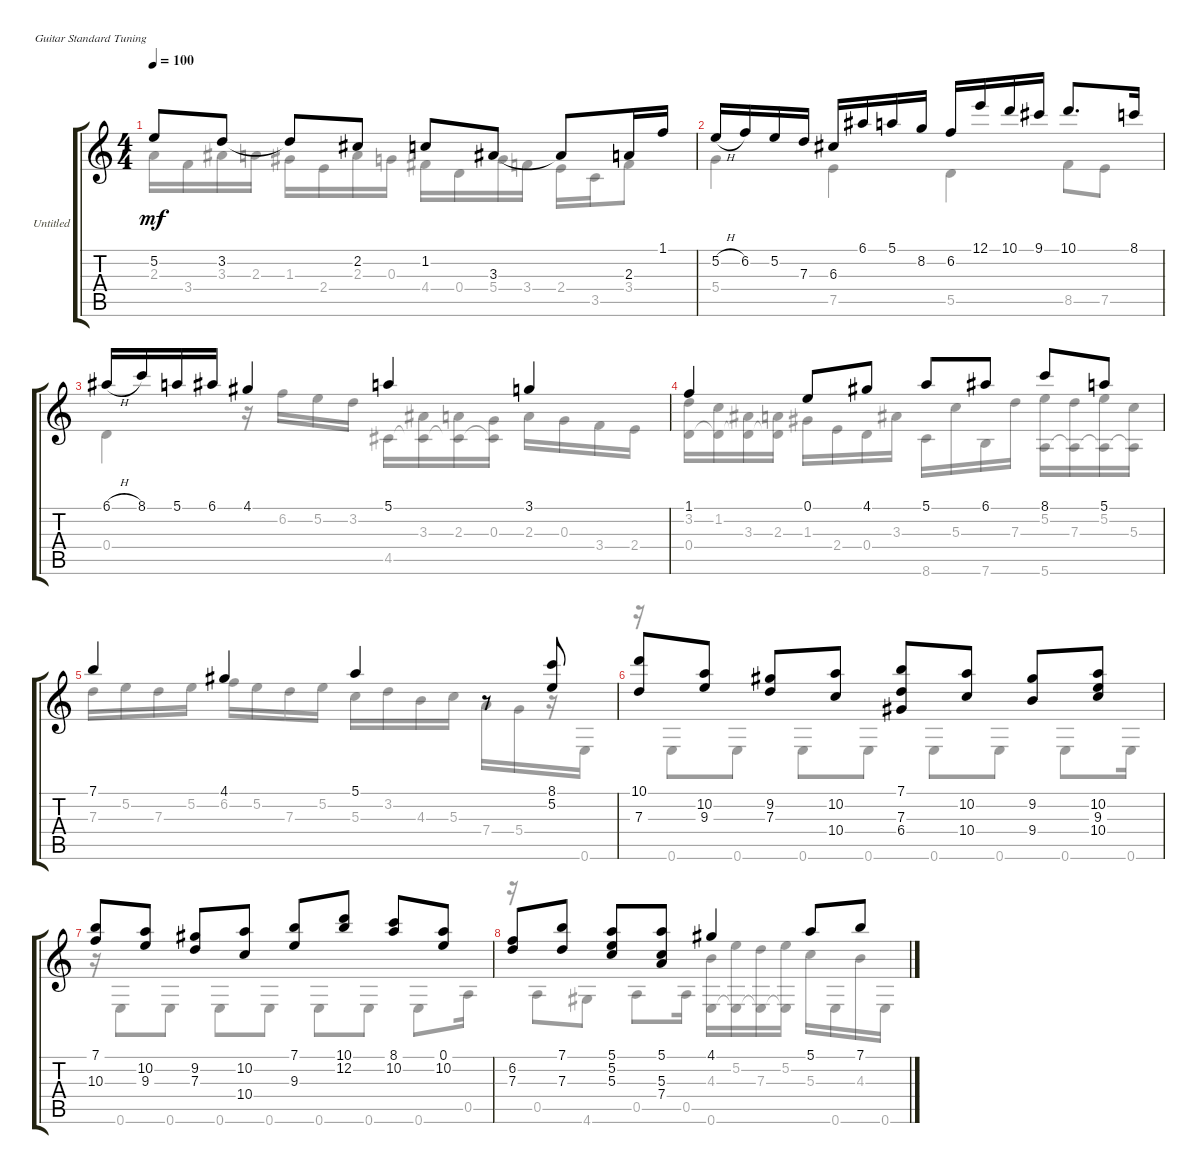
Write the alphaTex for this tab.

\bracketExtendMode groupsimilarinstruments
\firstSystemTrackNameOrientation horizontal
\otherSystemsTrackNameOrientation horizontal
\track ("Untitled" "Untitled") {instrument acousticguitarnylon}
\staff {score tabs}
\tuning (E4 B3 G3 D3 A2 E2)
\voice
\ts (4 4)
\tempo 100
\clef g2
\ks c
5.2{t}.8{dy mf} 3.2.8 3.2{t}.8 2.2.8 1.2.8 3.3.8 3.3{t}.8 2.3.16 1.1.16 |
5.2{h}.16 6.2.16 5.2.16 7.3.16 6.3.16 6.1.16 5.1.16 8.2.16 6.2.16 12.1.16 10.1.16 9.1.16 10.1.8{d} 8.1.16 |
6.1{h}.16 8.1.16 5.1.16 6.1.16 4.1.4 5.1.4 3.1.4 |
1.1.4 0.1.8 4.1.8 5.1.8 6.1.8 8.1.8 5.1.8 |
7.1.4 4.1.4 5.1.4 r.8 (8.1 5.2).8 |
(10.1 7.3).8 (10.2 9.3).8 (9.2 7.3).8 (10.2 10.4).8 (7.1 7.3 6.4).8 (10.2 10.4).8 (9.2 9.4).8 (10.2 9.3 10.4).8 |
(7.1 10.3).8 (10.2 9.3).8 (9.2 7.3).8 (10.2 10.4).8 (7.1 9.3).8 (10.1 12.2).8 (8.1 10.2).8 (10.2 0.1).8 |
(6.2 7.3).8 (7.1 7.3).8 (5.1 5.2 5.3).8 (5.1 5.3 7.4).8 4.1.4 5.1.8 7.1.8
\voice
\clef g2
\ottava regular
\simile none
\ks c
2.3.16{dy mf} 3.4.16 3.3.16 2.3.16 1.3.16 2.4.16 2.3.16 0.3.16 4.4.16 0.4.16 5.4.16 3.4.16 2.4.16 3.5.16 3.4.8 |
5.4.4 7.5.4 5.5.4 8.5.8 7.5.8 |
0.4.4 r.16 6.2.16 5.2.16 3.2.16 4.5.16 (3.3 4.5{t}).16 (2.3 4.5{t}).16 (0.3 4.5{t}).16 2.3.16 0.3.16 3.4.16 2.4.16 |
(3.2 0.4).16 (1.2 0.4{t}).16 (3.3 0.4{t}).16 (2.3 0.4{t}).16 1.3.16 2.4.16 0.4.16 3.3.16 8.6.16 5.3.16 7.6.16 7.3.16 (5.2 5.6).16 (7.3 5.6{t}).16 (5.2 5.6{t}).16 (5.3 5.6{t}).16 |
7.3.16 5.2.16 7.3.16 5.2.16 6.2.16 5.2.16 7.3.16 5.2.16 5.3.16 3.2.16 4.3.16 5.3.16 7.4.16 5.4.16 r.16 0.6.16 |
r.16 0.6.8 0.6.8 0.6.8 0.6.8 0.6.8 0.6.8 0.6.8 0.6.16 |
r.16 0.6.8 0.6.8 0.6.8 0.6.8 0.6.8 0.6.8 0.6.8 0.5.16 |
r.16 0.5.8 4.6.8 0.5.8 0.5.16 (4.3 0.6).16 (5.2 0.6{t}).16 (7.3 0.6{t}).16 (5.2 0.6{t}).16 5.3.16 0.6.16 4.3.16 0.6.16
